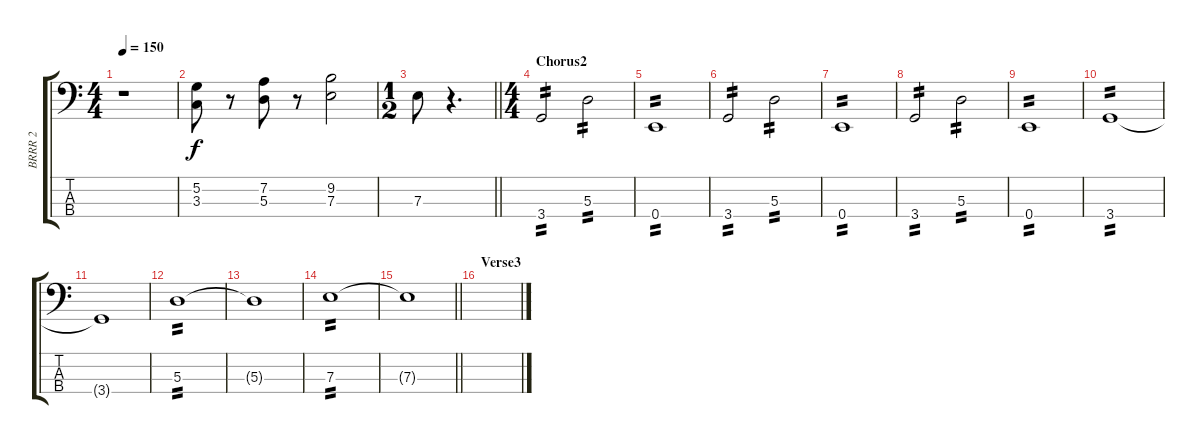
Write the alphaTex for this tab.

\track ("BRRR 2" "BRRR 2") {instrument electricbassfinger}
\staff {score tabs}
\tuning (G2 D2 A1 E1) {hide}
\ts (4 4)
\tempo 150
\clef f4
\ks c
r.1{dy f} |
(5.2 3.3).8 r.8 (7.2 5.3).8 r.8 (9.2 7.3).2 |
\ts (1 2)
\barLineRight lightlight
7.3.8 r.4{d} |
\ts (4 4)
\section ("" "Chorus2")
3.4.2{tp 2} 5.3.2{tp 2} |
0.4.1{tp 2} |
3.4.2{tp 2} 5.3.2{tp 2} |
0.4.1{tp 2} |
3.4.2{tp 2} 5.3.2{tp 2} |
0.4.1{tp 2} |
3.4.1{tp 2} |
3.4{t}.1 |
5.3.1{tp 2} |
5.3{t}.1 |
7.3.1{tp 2} |
\barLineRight lightlight
7.3{t}.1 |
\section ("" "Verse3")
